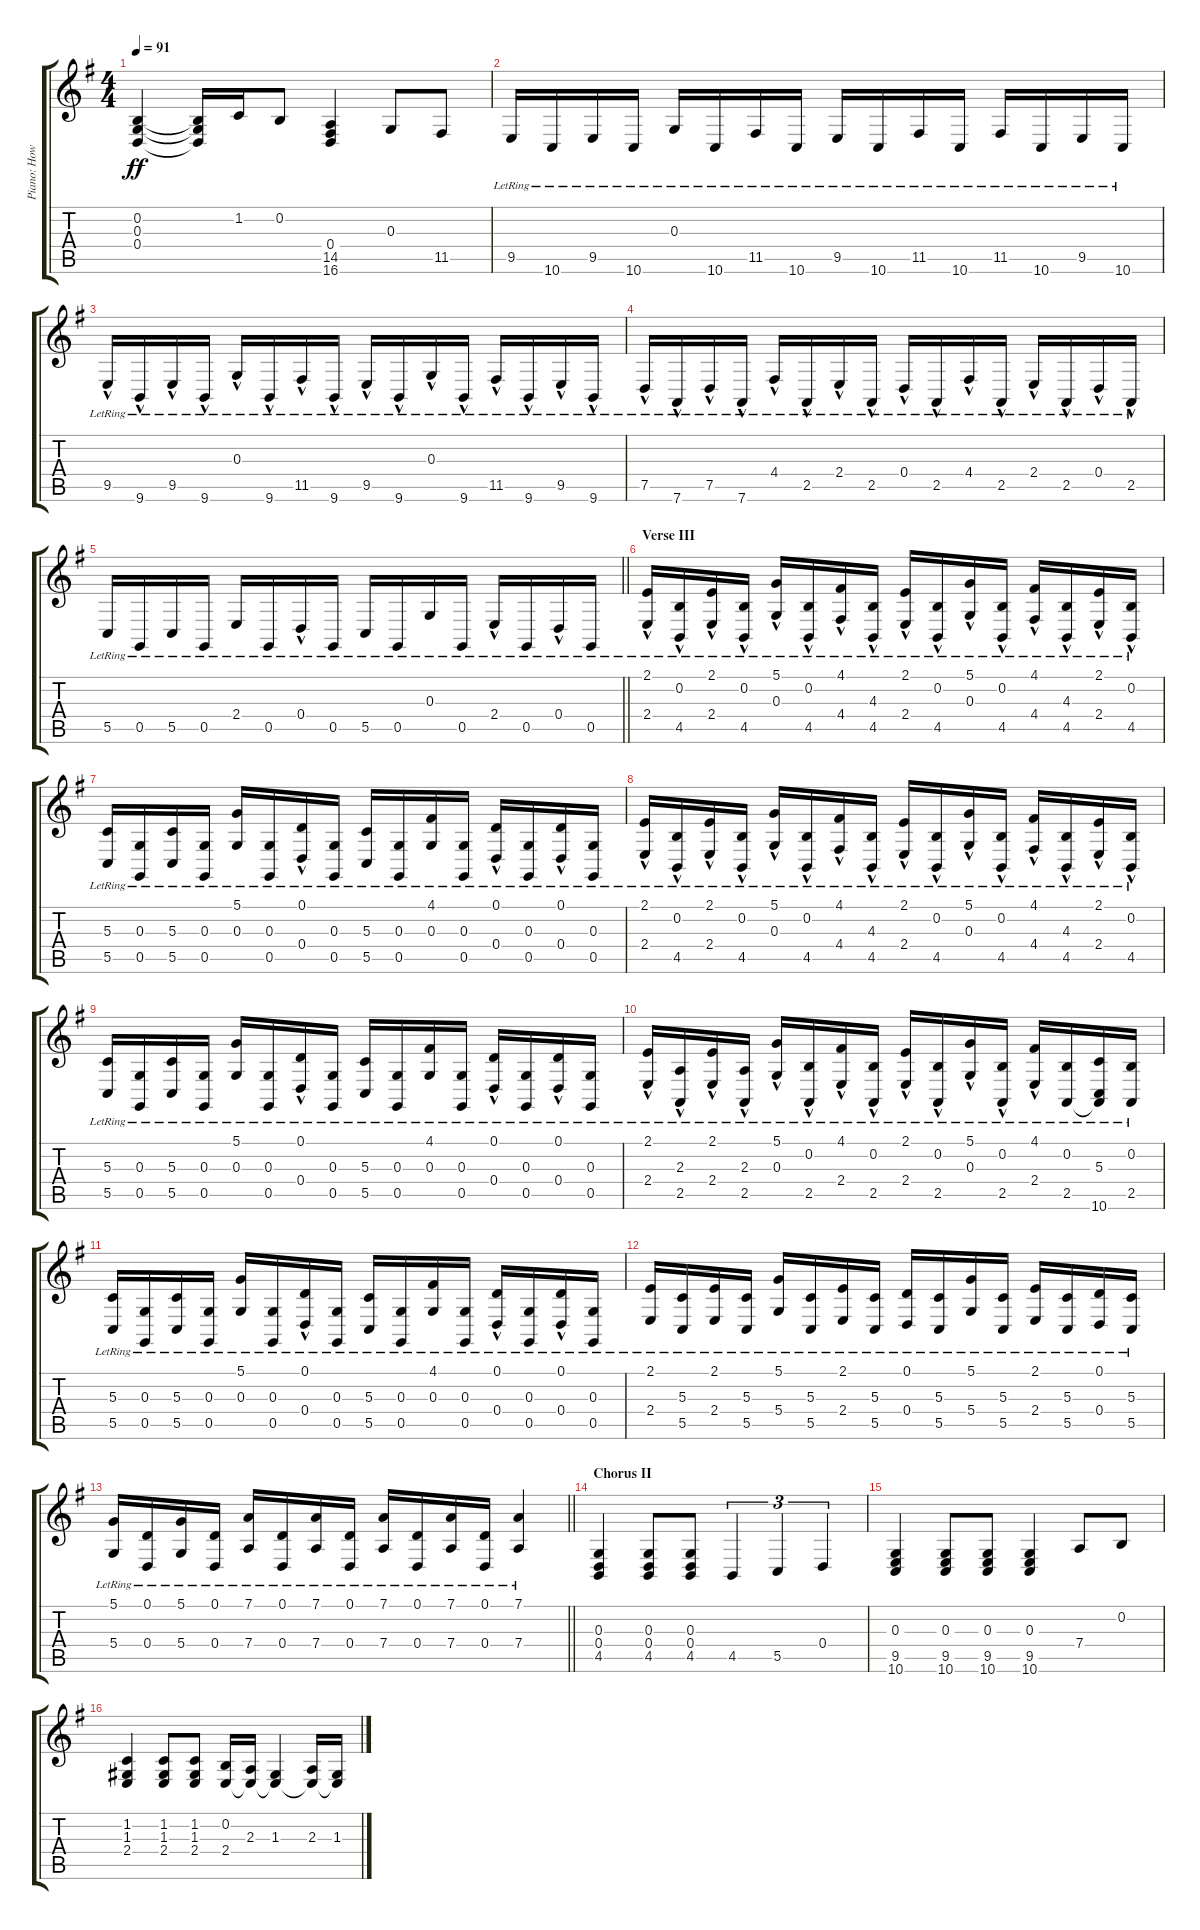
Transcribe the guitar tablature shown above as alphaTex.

\track ("Piano: Howard" "Piano: How") {instrument brightacousticpiano}
\staff {score tabs}
\tuning (D4 B3 G3 D3 G2 D2) {hide}
\ts (4 4)
\tempo 91
\clef g2
\ks g
(0.2 0.3 0.4).4{dy ff} (0.2{t} 0.3{t} 0.4{t}).16 1.2.16 0.2.8 (0.4 14.5 16.6).4 0.3.8 11.5.8 |
9.5{lr}.16 10.6{lr}.16 9.5{lr}.16 10.6{lr}.16 0.3{lr}.16 10.6{lr}.16 11.5{lr}.16 10.6{lr}.16 9.5{lr}.16 10.6{lr}.16 11.5{lr}.16 10.6{lr}.16 11.5{lr}.16 10.6{lr}.16 9.5{lr}.16 10.6{lr}.16 |
9.5{hac lr}.16 9.6{hac lr}.16 9.5{hac lr}.16 9.6{hac lr}.16 0.3{hac lr}.16 9.6{hac lr}.16 11.5{hac lr}.16 9.6{hac lr}.16 9.5{hac lr}.16 9.6{hac lr}.16 0.3{hac lr}.16 9.6{hac lr}.16 11.5{hac lr}.16 9.6{hac lr}.16 9.5{hac lr}.16 9.6{hac lr}.16 |
7.5{hac lr}.16 7.6{hac lr}.16 7.5{hac lr}.16 7.6{hac lr}.16 4.4{hac lr}.16 2.5{hac lr}.16 2.4{hac lr}.16 2.5{hac lr}.16 0.4{hac lr}.16 2.5{hac lr}.16 4.4{hac lr}.16 2.5{hac lr}.16 2.4{hac lr}.16 2.5{hac lr}.16 0.4{hac lr}.16 2.5{hac lr}.16 |
\barLineRight lightlight
5.5{lr}.16 0.5{lr}.16 5.5{lr}.16 0.5{lr}.16 2.4{lr}.16 0.5{lr}.16 0.4{hac lr}.16 0.5{lr}.16 5.5{lr}.16 0.5{lr}.16 0.3{lr}.16 0.5{lr}.16 2.4{hac lr}.16 0.5{lr}.16 0.4{hac lr}.16 0.5{lr}.16 |
\section ("" "Verse III")
(2.1{lr} 2.4{hac lr}).16 (0.2{lr} 4.5{hac lr}).16 (2.1{lr} 2.4{hac lr}).16 (0.2{lr} 4.5{hac lr}).16 (5.1{lr} 0.3{hac lr}).16 (0.2{lr} 4.5{hac lr}).16 (4.1{lr} 4.4{hac lr}).16 (4.3{lr} 4.5{hac lr}).16 (2.1{lr} 2.4{hac lr}).16 (0.2{lr} 4.5{hac lr}).16 (5.1{lr} 0.3{hac lr}).16 (0.2{lr} 4.5{hac lr}).16 (4.1{lr} 4.4{hac lr}).16 (4.3{lr} 4.5{hac lr}).16 (2.1{lr} 2.4{hac lr}).16 (0.2{lr} 4.5{hac lr}).16 |
(5.3 5.5{lr}).16 (0.3 0.5{lr}).16 (5.3 5.5{lr}).16 (0.3 0.5{lr}).16 (5.1 0.3{lr}).16 (0.3 0.5{lr}).16 (0.1 0.4{hac lr}).16 (0.3 0.5{lr}).16 (5.3 5.5{lr}).16 (0.3 0.5{lr}).16 (4.1 0.3{lr}).16 (0.3 0.5{lr}).16 (0.1 0.4{hac lr}).16 (0.3 0.5{lr}).16 (0.1 0.4{hac lr}).16 (0.3 0.5{lr}).16 |
(2.1{lr} 2.4{hac lr}).16 (0.2{lr} 4.5{hac lr}).16 (2.1{lr} 2.4{hac lr}).16 (0.2{lr} 4.5{hac lr}).16 (5.1{lr} 0.3{hac lr}).16 (0.2{lr} 4.5{hac lr}).16 (4.1{lr} 4.4{hac lr}).16 (4.3{lr} 4.5{hac lr}).16 (2.1{lr} 2.4{hac lr}).16 (0.2{lr} 4.5{hac lr}).16 (5.1{lr} 0.3{hac lr}).16 (0.2{lr} 4.5{hac lr}).16 (4.1{lr} 4.4{hac lr}).16 (4.3{lr} 4.5{hac lr}).16 (2.1{lr} 2.4{hac lr}).16 (0.2{lr} 4.5{hac lr}).16 |
(5.3 5.5{lr}).16 (0.3 0.5{lr}).16 (5.3 5.5{lr}).16 (0.3 0.5{lr}).16 (5.1 0.3{lr}).16 (0.3 0.5{lr}).16 (0.1 0.4{hac lr}).16 (0.3 0.5{lr}).16 (5.3 5.5{lr}).16 (0.3 0.5{lr}).16 (4.1 0.3{lr}).16 (0.3 0.5{lr}).16 (0.1 0.4{hac lr}).16 (0.3 0.5{lr}).16 (0.1 0.4{hac lr}).16 (0.3 0.5{lr}).16 |
(2.1{lr} 2.4{hac lr}).16 (2.3 2.5{hac lr}).16 (2.1{lr} 2.4{hac lr}).16 (2.3 2.5{hac lr}).16 (5.1{lr} 0.3{hac lr}).16 (0.2{lr} 2.5{hac lr}).16 (4.1{lr} 2.4{hac lr}).16 (0.2{lr} 2.5{hac lr}).16 (2.1{lr} 2.4{hac lr}).16 (0.2{lr} 2.5{hac lr}).16 (5.1{lr} 0.3{hac lr}).16 (0.2{lr} 2.5{hac lr}).16 (4.1{lr} 2.4{hac lr}).16 (0.2{lr} 2.5).16 (5.3{lr} 2.5{t} 10.6).16 (0.2{lr} 2.5).16 |
(5.3 5.5{lr}).16 (0.3 0.5{lr}).16 (5.3 5.5{lr}).16 (0.3 0.5{lr}).16 (5.1 0.3{lr}).16 (0.3 0.5{lr}).16 (0.1 0.4{hac lr}).16 (0.3 0.5{lr}).16 (5.3 5.5{lr}).16 (0.3 0.5{lr}).16 (4.1 0.3{lr}).16 (0.3 0.5{lr}).16 (0.1 0.4{hac lr}).16 (0.3 0.5{lr}).16 (0.1 0.4{hac lr}).16 (0.3 0.5{lr}).16 |
(2.1 2.4{lr}).16 (5.3 5.5{lr}).16 (2.1 2.4{lr}).16 (5.3 5.5{lr}).16 (5.1 5.4{lr}).16 (5.3 5.5{lr}).16 (2.1 2.4{lr}).16 (5.3 5.5{lr}).16 (0.1 0.4{lr}).16 (5.3 5.5{lr}).16 (5.1 5.4{lr}).16 (5.3 5.5{lr}).16 (2.1 2.4{lr}).16 (5.3 5.5{lr}).16 (0.1 0.4{lr}).16 (5.3 5.5{lr}).16 |
\barLineRight lightlight
(5.1 5.4{lr}).16 (0.1 0.4{lr}).16 (5.1 5.4{lr}).16 (0.1 0.4{lr}).16 (7.1 7.4{lr}).16 (0.1 0.4{lr}).16 (7.1 7.4{lr}).16 (0.1 0.4{lr}).16 (7.1 7.4{lr}).16 (0.1 0.4{lr}).16 (7.1 7.4{lr}).16 (0.1 0.4{lr}).16 (7.1 7.4{lr}).4 |
\section ("" "Chorus II")
(0.3 0.4 4.5).4 (0.3 0.4 4.5).8 (0.3 0.4 4.5).8 4.5.4{tu (3 2)} 5.5.4{tu (3 2)} 0.4.4{tu (3 2)} |
(0.3 9.5 10.6).4 (0.3 9.5 10.6).8 (0.3 9.5 10.6).8 (0.3 9.5 10.6).4 7.4.8 0.2.8 |
(1.2 1.3 2.4).4 (1.2 1.3 2.4).8 (1.2 1.3 2.4).8 (0.2 2.4).16 (2.3 2.4{t}).16 (1.3 2.4{t}).4 (2.3 2.4{t}).16 (1.3 2.4{t}).16
